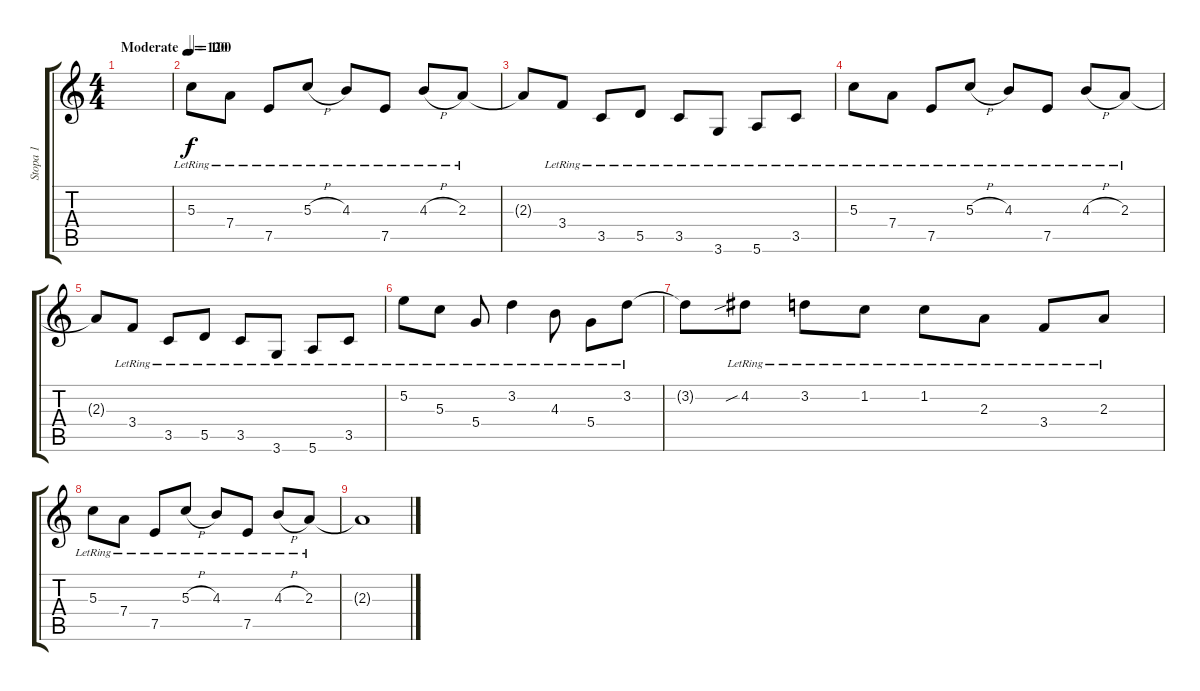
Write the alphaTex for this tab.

\track ("Stopa 1" "Stopa 1") {instrument electricguitarclean}
\staff {score tabs}
\tuning (E4 B3 G3 D3 A2 E2) {hide}
\ts (4 4)
\tempo (120 "Moderate")
\clef g2
\ks c
|
\tempo 100
5.3{lr}.8 7.4{lr}.8 7.5{lr}.8 5.3{h lr}.8 4.3{lr}.8 7.5{lr}.8 4.3{h lr}.8 2.3{lr}.8 |
2.3{t}.8 3.4{lr}.8 3.5{lr}.8 5.5{lr}.8 3.5{lr}.8 3.6{lr}.8 5.6{lr}.8 3.5{lr}.8 |
5.3{lr}.8 7.4{lr}.8 7.5{lr}.8 5.3{h lr}.8 4.3{lr}.8 7.5{lr}.8 4.3{h lr}.8 2.3{lr}.8 |
2.3{t}.8 3.4{lr}.8 3.5{lr}.8 5.5{lr}.8 3.5{lr}.8 3.6{lr}.8 5.6{lr}.8 3.5{lr}.8 |
5.2{lr}.8 5.3{lr}.8 5.4{lr}.8 3.2{lr}.4 4.3{lr}.8 5.4{lr}.8 3.2{lr}.8 |
3.2{t}.8 4.2{sib lr}.8 3.2{lr}.8 1.2{lr}.8 1.2{lr}.8 2.3{lr}.8 3.4{lr}.8 2.3{lr}.8 |
5.3{lr}.8 7.4{lr}.8 7.5{lr}.8 5.3{h lr}.8 4.3{lr}.8 7.5{lr}.8 4.3{h lr}.8 2.3{lr}.8 |
2.3{t}.1
